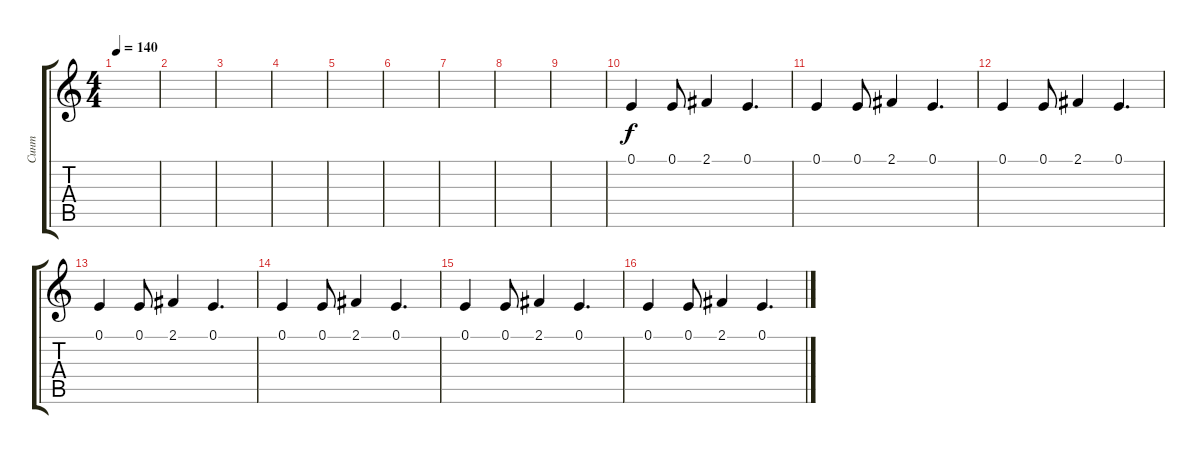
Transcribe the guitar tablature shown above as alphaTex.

\track ("Синт" "Синт") {instrument acousticgrandpiano}
\staff {score tabs}
\tuning (E4 B3 G3 D3 A2 E2) {hide}
\ts (4 4)
\tempo 140
\clef g2
\ks c
|
|
|
|
|
|
|
|
|
0.1.4 0.1.8 2.1.4 0.1.4{d} |
0.1.4 0.1.8 2.1.4 0.1.4{d} |
0.1.4 0.1.8 2.1.4 0.1.4{d} |
0.1.4 0.1.8 2.1.4 0.1.4{d} |
0.1.4 0.1.8 2.1.4 0.1.4{d} |
0.1.4 0.1.8 2.1.4 0.1.4{d} |
0.1.4 0.1.8 2.1.4 0.1.4{d}
